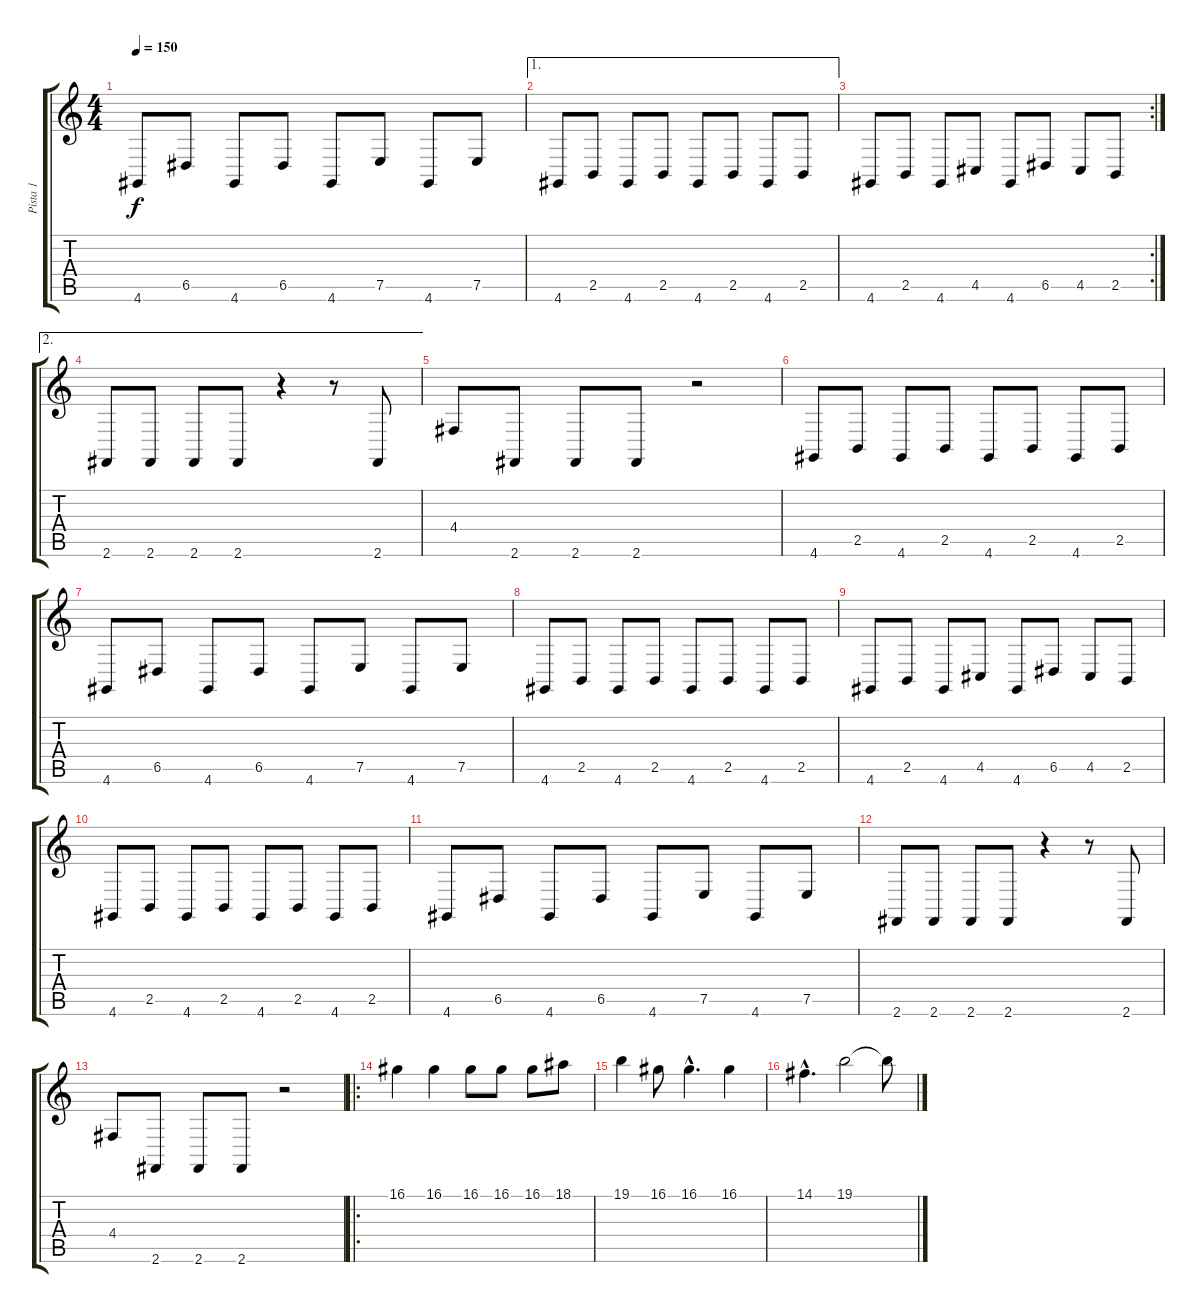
\track ("Pista 1" "Pista 1") {instrument lead2sawtooth}
\staff {score tabs}
\tuning (E4 B3 G3 D3 A2 E2) {hide}
\ts (4 4)
\tempo 150
\clef g2
\ks c
4.6.8{dy f} 6.5.8 4.6.8 6.5.8 4.6.8 7.5.8 4.6.8 7.5.8 |
\ae 1
4.6.8 2.5.8 4.6.8 2.5.8 4.6.8 2.5.8 4.6.8 2.5.8 |
\rc 2
4.6.8 2.5.8 4.6.8 4.5.8 4.6.8 6.5.8 4.5.8 2.5.8 |
\ae 2
2.6.8 2.6.8 2.6.8 2.6.8 r.4 r.8 2.6.8 |
4.4.8 2.6.8 2.6.8 2.6.8 r.2 |
4.6.8 2.5.8 4.6.8 2.5.8 4.6.8 2.5.8 4.6.8 2.5.8 |
4.6.8 6.5.8 4.6.8 6.5.8 4.6.8 7.5.8 4.6.8 7.5.8 |
4.6.8 2.5.8 4.6.8 2.5.8 4.6.8 2.5.8 4.6.8 2.5.8 |
4.6.8 2.5.8 4.6.8 4.5.8 4.6.8 6.5.8 4.5.8 2.5.8 |
4.6.8 2.5.8 4.6.8 2.5.8 4.6.8 2.5.8 4.6.8 2.5.8 |
4.6.8 6.5.8 4.6.8 6.5.8 4.6.8 7.5.8 4.6.8 7.5.8 |
2.6.8 2.6.8 2.6.8 2.6.8 r.4 r.8 2.6.8 |
4.4.8 2.6.8 2.6.8 2.6.8 r.2 |
\ro
16.1.4 16.1.4 16.1.8 16.1.8 16.1.8 18.1.8 |
19.1.4 16.1.8 16.1{hac}.4{d} 16.1.4 |
14.1{hac}.4{d} 19.1.2 19.1{t}.8
